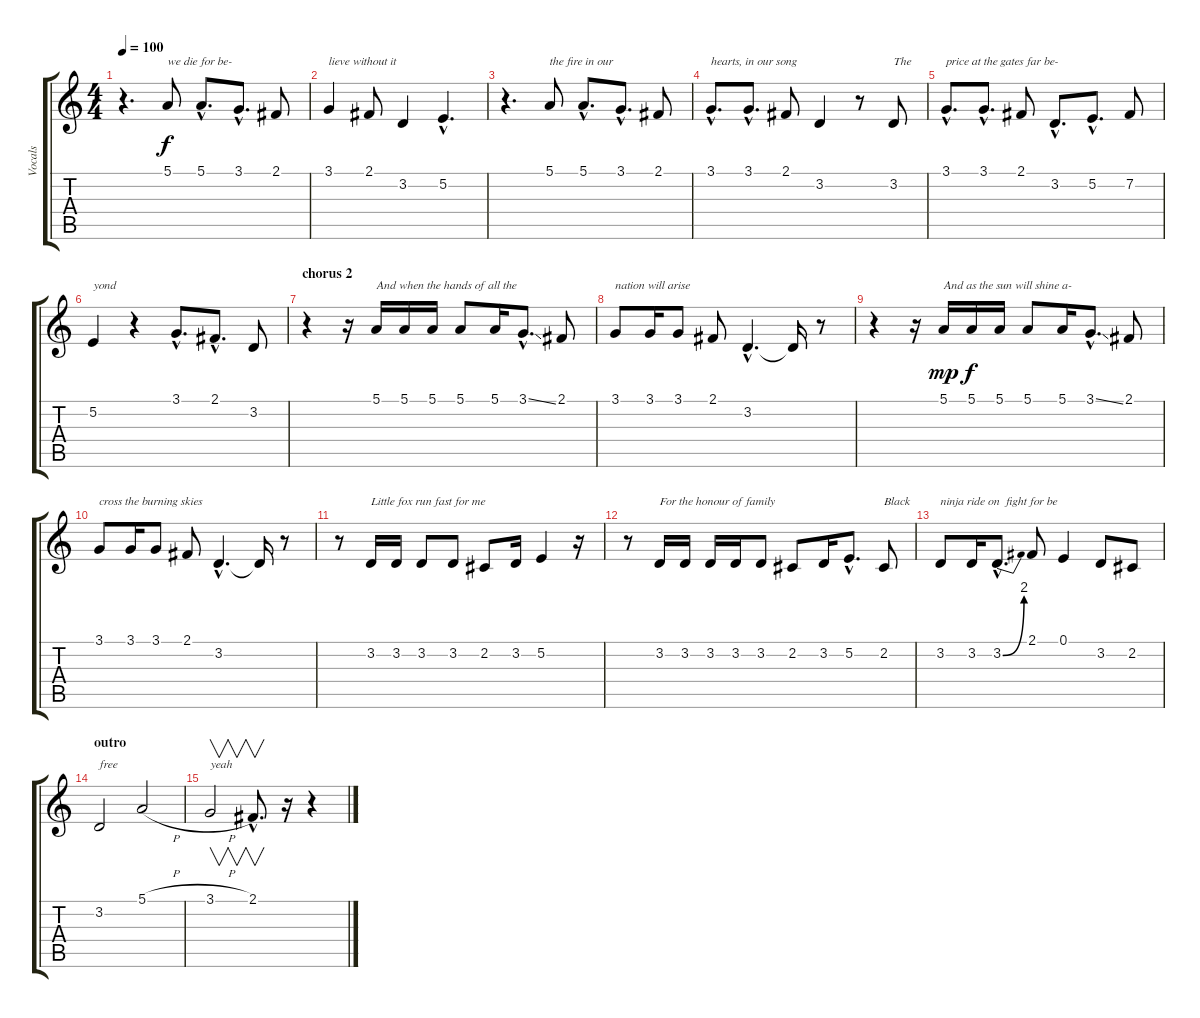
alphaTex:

\track ("Vocals" "Vocals") {instrument frenchhorn}
\staff {score tabs}
\tuning (E4 B3 G3 D3 A2 E2) {hide}
\ts (4 4)
\tempo 100
\clef g2
\ks c
r.4{d dy f} 5.1.8{txt "we die for be-"} 5.1{hac}.8{d} 3.1{hac}.8{d} 2.1.8 |
3.1.4{txt "lieve without it"} 2.1.8 3.2.4 5.2{hac}.4{d} |
r.4{d} 5.1.8{txt "the fire in our"} 5.1{hac}.8{d} 3.1{hac}.8{d} 2.1.8 |
3.1{hac}.8{d txt "hearts, in our song"} 3.1{hac}.8{d} 2.1.8 3.2.4 r.8 3.2.8{txt "The"} |
3.1{hac}.8{d txt "price at the gates far be-"} 3.1{hac}.8{d} 2.1.8 3.2{hac}.8{d} 5.2{hac}.8{d} 7.2.8 |
5.2.4{txt "yond"} r.4 3.1{hac}.8{d} 2.1{hac}.8{d} 3.2.8 |
\section ("" "chorus 2")
r.4 r.16 5.1.16{txt "And when the hands of all the"} 5.1.16 5.1.16 5.1.8 5.1.16 3.1{ss hac}.8{d} 2.1.8 |
3.1.8{txt "nation will arise"} 3.1.16 3.1.8 2.1.8 3.2{hac}.4{d} 3.2{t}.16 r.8 |
r.4 r.16 5.1.16{txt "And as the sun will shine a-" dy mp} 5.1.16{dy f} 5.1.16 5.1.8 5.1.16 3.1{ss hac}.8{d} 2.1.8 |
3.1.8{txt "cross the burning skies"} 3.1.16 3.1.8 2.1.8 3.2{hac}.4{d} 3.2{t}.16 r.8 |
r.8 3.2.16{txt "Little fox run fast for me"} 3.2.16 3.2.8 3.2.8 2.2.8 3.2.16 5.2.4 r.16 |
r.8 3.2.16{txt "For the honour of family"} 3.2.16 3.2.16 3.2.16 3.2.8 2.2.8 3.2.16 5.2{hac}.8{d} 2.2.8{txt "Black"} |
3.2.8{txt "ninja ride on  fight for be"} 3.2.16 3.2{be (bend 0 0 60 8) hac}.8{d} 2.1.8 0.1.4 3.2.8 2.2.8 |
\section ("" "outro")
3.2.2{txt "free"} 5.1{h}.2 |
3.1{h}.2{v txt "yeah"} 2.1{hac}.8{v d} r.16 r.4
